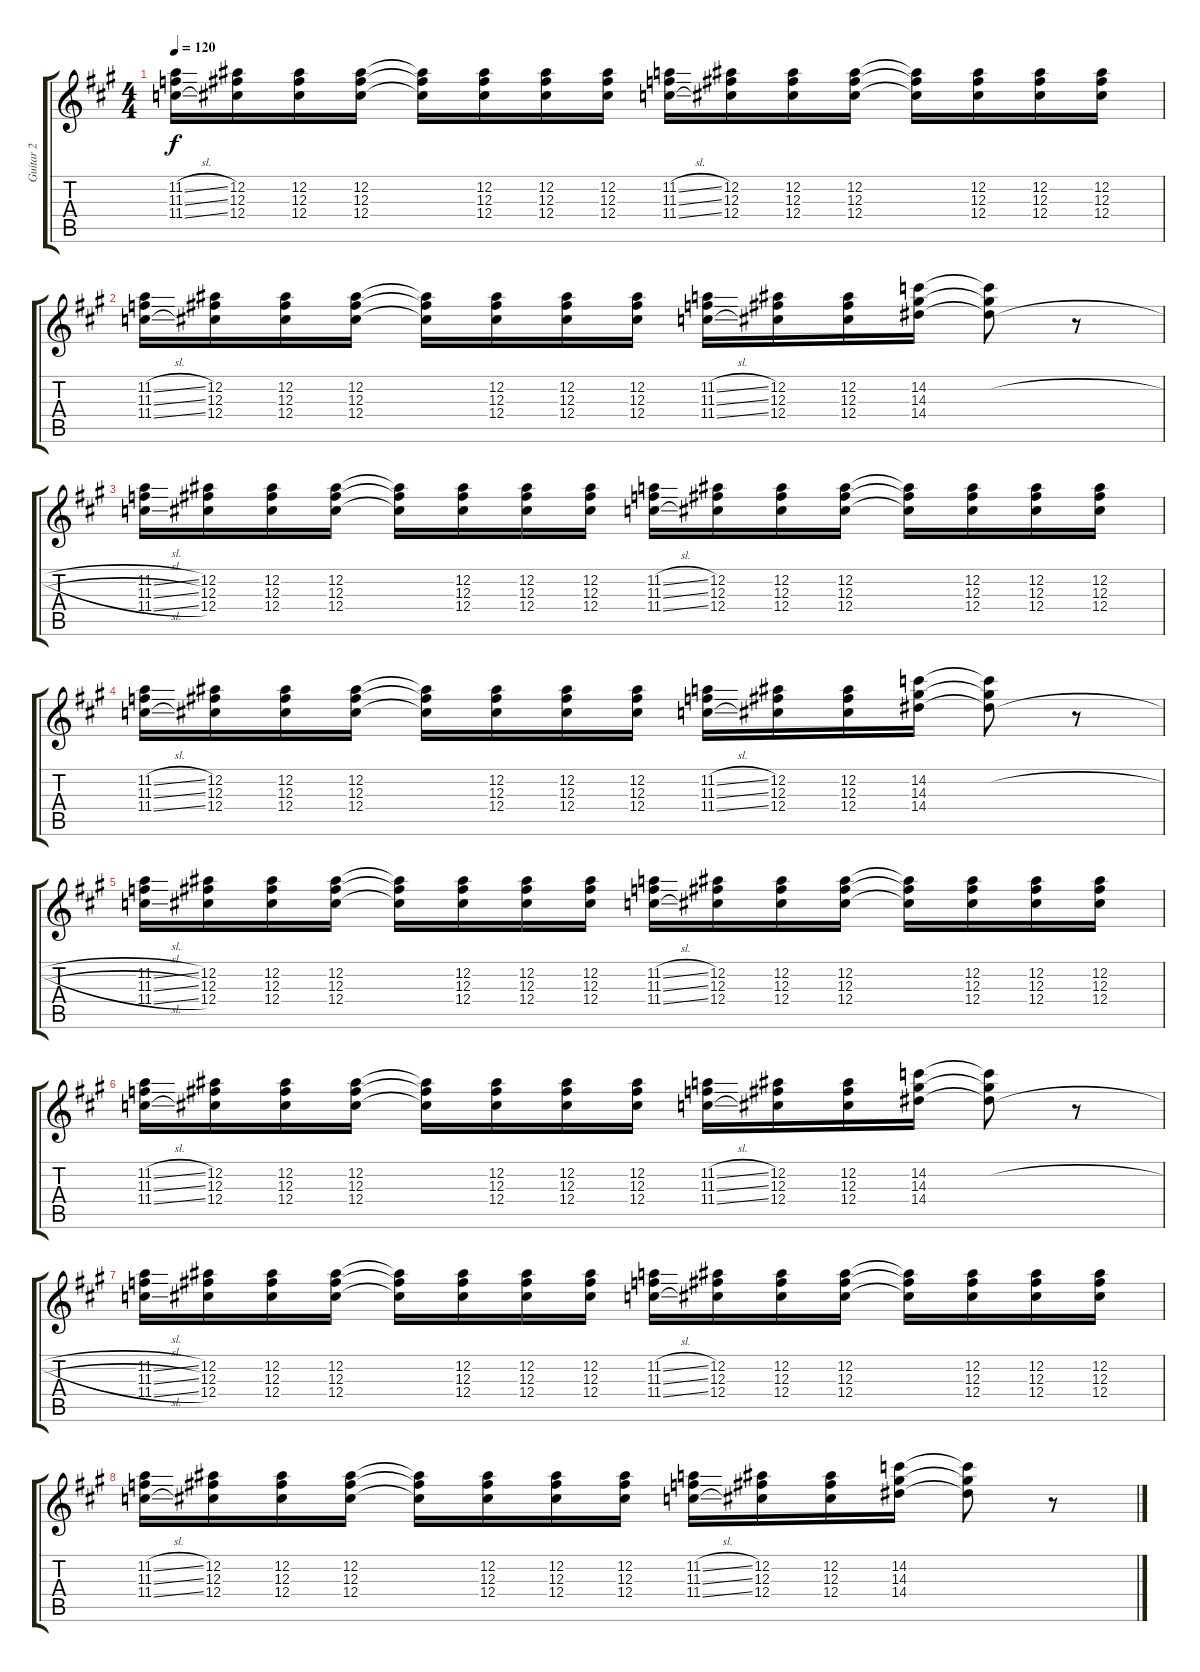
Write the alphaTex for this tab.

\track ("Guitar 2" "Guitar 2") {instrument distortionguitar}
\staff {score tabs}
\tuning (Eb4 Bb3 Gb3 Db3 Ab2 Eb2) {hide}
\ts (4 4)
\tempo 120
\clef g2
\ks a
(11.2{sl} 11.3{sl} 11.4{sl}).16{dy f} (12.2 12.3 12.4).16 (12.2 12.3 12.4).16 (12.2 12.3 12.4).16 (12.2{t} 12.3{t} 12.4{t}).16 (12.2 12.3 12.4).16 (12.2 12.3 12.4).16 (12.2 12.3 12.4).16 (11.2{sl} 11.3{sl} 11.4{sl}).16 (12.2 12.3 12.4).16 (12.2 12.3 12.4).16 (12.2 12.3 12.4).16 (12.2{t} 12.3{t} 12.4{t}).16 (12.2 12.3 12.4).16 (12.2 12.3 12.4).16 (12.2 12.3 12.4).16 |
(11.2{sl} 11.3{sl} 11.4{sl}).16 (12.2 12.3 12.4).16 (12.2 12.3 12.4).16 (12.2 12.3 12.4).16 (12.2{t} 12.3{t} 12.4{t}).16 (12.2 12.3 12.4).16 (12.2 12.3 12.4).16 (12.2 12.3 12.4).16 (11.2{sl} 11.3{sl} 11.4{sl}).16 (12.2 12.3 12.4).16 (12.2 12.3 12.4).16 (14.2 14.3 14.4).16 (14.2{h t} 14.3{h t} 14.4{h t}).8 r.8 |
(11.2{sl} 11.3{sl} 11.4{sl}).16 (12.2 12.3 12.4).16 (12.2 12.3 12.4).16 (12.2 12.3 12.4).16 (12.2{t} 12.3{t} 12.4{t}).16 (12.2 12.3 12.4).16 (12.2 12.3 12.4).16 (12.2 12.3 12.4).16 (11.2{sl} 11.3{sl} 11.4{sl}).16 (12.2 12.3 12.4).16 (12.2 12.3 12.4).16 (12.2 12.3 12.4).16 (12.2{t} 12.3{t} 12.4{t}).16 (12.2 12.3 12.4).16 (12.2 12.3 12.4).16 (12.2 12.3 12.4).16 |
(11.2{sl} 11.3{sl} 11.4{sl}).16 (12.2 12.3 12.4).16 (12.2 12.3 12.4).16 (12.2 12.3 12.4).16 (12.2{t} 12.3{t} 12.4{t}).16 (12.2 12.3 12.4).16 (12.2 12.3 12.4).16 (12.2 12.3 12.4).16 (11.2{sl} 11.3{sl} 11.4{sl}).16 (12.2 12.3 12.4).16 (12.2 12.3 12.4).16 (14.2 14.3 14.4).16 (14.2{h t} 14.3{h t} 14.4{h t}).8 r.8 |
(11.2{sl} 11.3{sl} 11.4{sl}).16 (12.2 12.3 12.4).16 (12.2 12.3 12.4).16 (12.2 12.3 12.4).16 (12.2{t} 12.3{t} 12.4{t}).16 (12.2 12.3 12.4).16 (12.2 12.3 12.4).16 (12.2 12.3 12.4).16 (11.2{sl} 11.3{sl} 11.4{sl}).16 (12.2 12.3 12.4).16 (12.2 12.3 12.4).16 (12.2 12.3 12.4).16 (12.2{t} 12.3{t} 12.4{t}).16 (12.2 12.3 12.4).16 (12.2 12.3 12.4).16 (12.2 12.3 12.4).16 |
(11.2{sl} 11.3{sl} 11.4{sl}).16 (12.2 12.3 12.4).16 (12.2 12.3 12.4).16 (12.2 12.3 12.4).16 (12.2{t} 12.3{t} 12.4{t}).16 (12.2 12.3 12.4).16 (12.2 12.3 12.4).16 (12.2 12.3 12.4).16 (11.2{sl} 11.3{sl} 11.4{sl}).16 (12.2 12.3 12.4).16 (12.2 12.3 12.4).16 (14.2 14.3 14.4).16 (14.2{h t} 14.3{h t} 14.4{h t}).8 r.8 |
(11.2{sl} 11.3{sl} 11.4{sl}).16 (12.2 12.3 12.4).16 (12.2 12.3 12.4).16 (12.2 12.3 12.4).16 (12.2{t} 12.3{t} 12.4{t}).16 (12.2 12.3 12.4).16 (12.2 12.3 12.4).16 (12.2 12.3 12.4).16 (11.2{sl} 11.3{sl} 11.4{sl}).16 (12.2 12.3 12.4).16 (12.2 12.3 12.4).16 (12.2 12.3 12.4).16 (12.2{t} 12.3{t} 12.4{t}).16 (12.2 12.3 12.4).16 (12.2 12.3 12.4).16 (12.2 12.3 12.4).16 |
(11.2{sl} 11.3{sl} 11.4{sl}).16 (12.2 12.3 12.4).16 (12.2 12.3 12.4).16 (12.2 12.3 12.4).16 (12.2{t} 12.3{t} 12.4{t}).16 (12.2 12.3 12.4).16 (12.2 12.3 12.4).16 (12.2 12.3 12.4).16 (11.2{sl} 11.3{sl} 11.4{sl}).16 (12.2 12.3 12.4).16 (12.2 12.3 12.4).16 (14.2 14.3 14.4).16 (14.2{h t} 14.3{h t} 14.4{h t}).8 r.8
